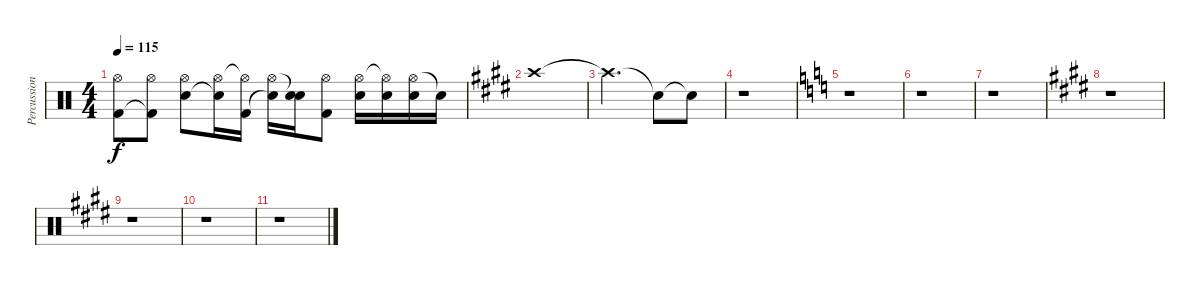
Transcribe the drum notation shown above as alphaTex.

\track ("" "Percussion") {instrument percussion}
\staff {score}
\articulation defaults
\ts (4 4)
\tempo 115
\clef neutral
\ks c
("Hi-Hat (open)" "Kick (hit) 2").8{dy f} ("Hi-Hat (open)" "Kick (hit) 2"{t}).8 ("Hi-Hat (open)" "Snare (hit) 2").8 ("Hi-Hat (open)" "Snare (hit)"{t}).16 ("Hi-Hat (open)"{t} "Kick (hit) 2").16 ("Hi-Hat (open)" "Snare (hit)"{t}).16 ("Snare (hit)"{t} "Snare (hit) 2").16 ("Hi-Hat (open)" "Kick (hit) 2").8 ("Hi-Hat (open)" "Snare (hit) 2").16 ("Hi-Hat (open)"{t} "Snare (hit) 2").16 ("Hi-Hat (open)" "Snare (hit) 2").16 "Snare (hit)"{t}.16 |
\ks e "Crash high (hit)".1
|
"Crash high (hit)"{t}.2{d} "Snare (hit)"{t}.8 "Snare (hit)"{t}.8 |
r.1 |
\ks c
r.1 |
r.1 |
r.1 |
\ks e
r.1 |
r.1 |
r.1 |
r.1
